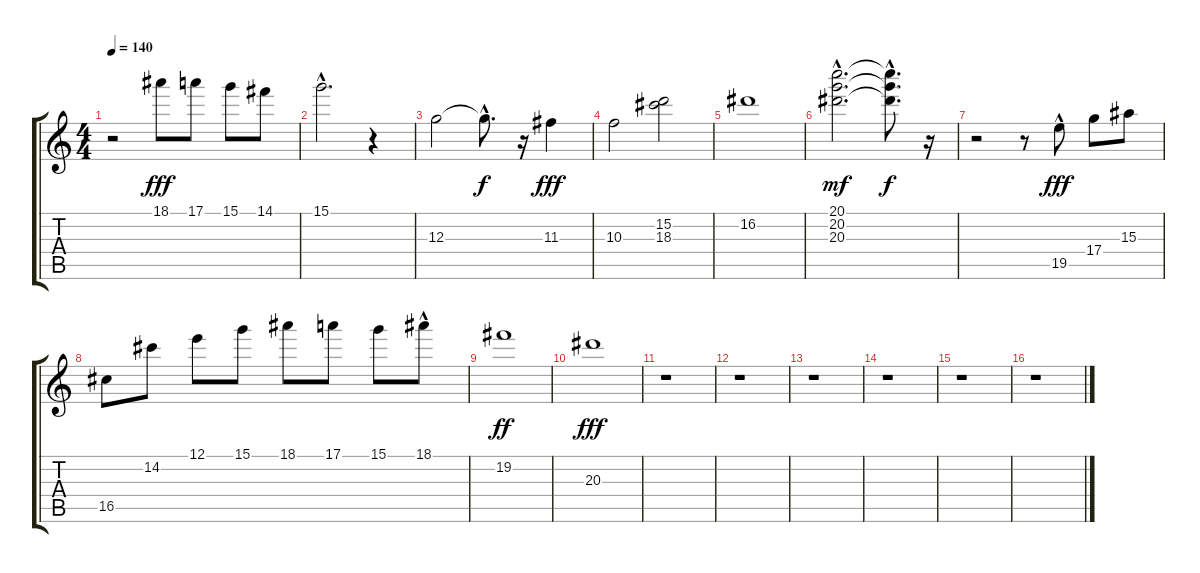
\track "" {instrument electricbassfinger}
\staff {score tabs}
\tuning (E4 B3 G3 D3 A2 E2) {hide}
\ts (4 4)
\tempo 140
\clef g2
\ks c
r.2{dy f} 18.1.8{dy fff} 17.1.8 15.1.8 14.1.8 |
15.1{hac}.2{d} r.4 |
12.3.2 12.3{hac t}.8{d dy f} r.16 11.3.4{dy fff} |
10.3.2 (15.2 18.3).2 |
16.2.1 |
(20.1{hac} 20.2{hac} 20.3{hac}).2{d dy mf} (20.1{hac t} 20.2{hac t} 20.3{hac t}).8{d dy f} r.16 |
r.2 r.8 19.5{hac}.8{dy fff} 17.4.8 15.3.8 |
16.5.8 14.2.8 12.1.8 15.1.8 18.1.8 17.1.8 15.1.8 18.1{hac}.8 |
19.2.1{dy ff} |
20.3.1{dy fff} |
r.1 |
r.1 |
r.1 |
r.1 |
r.1 |
r.1
